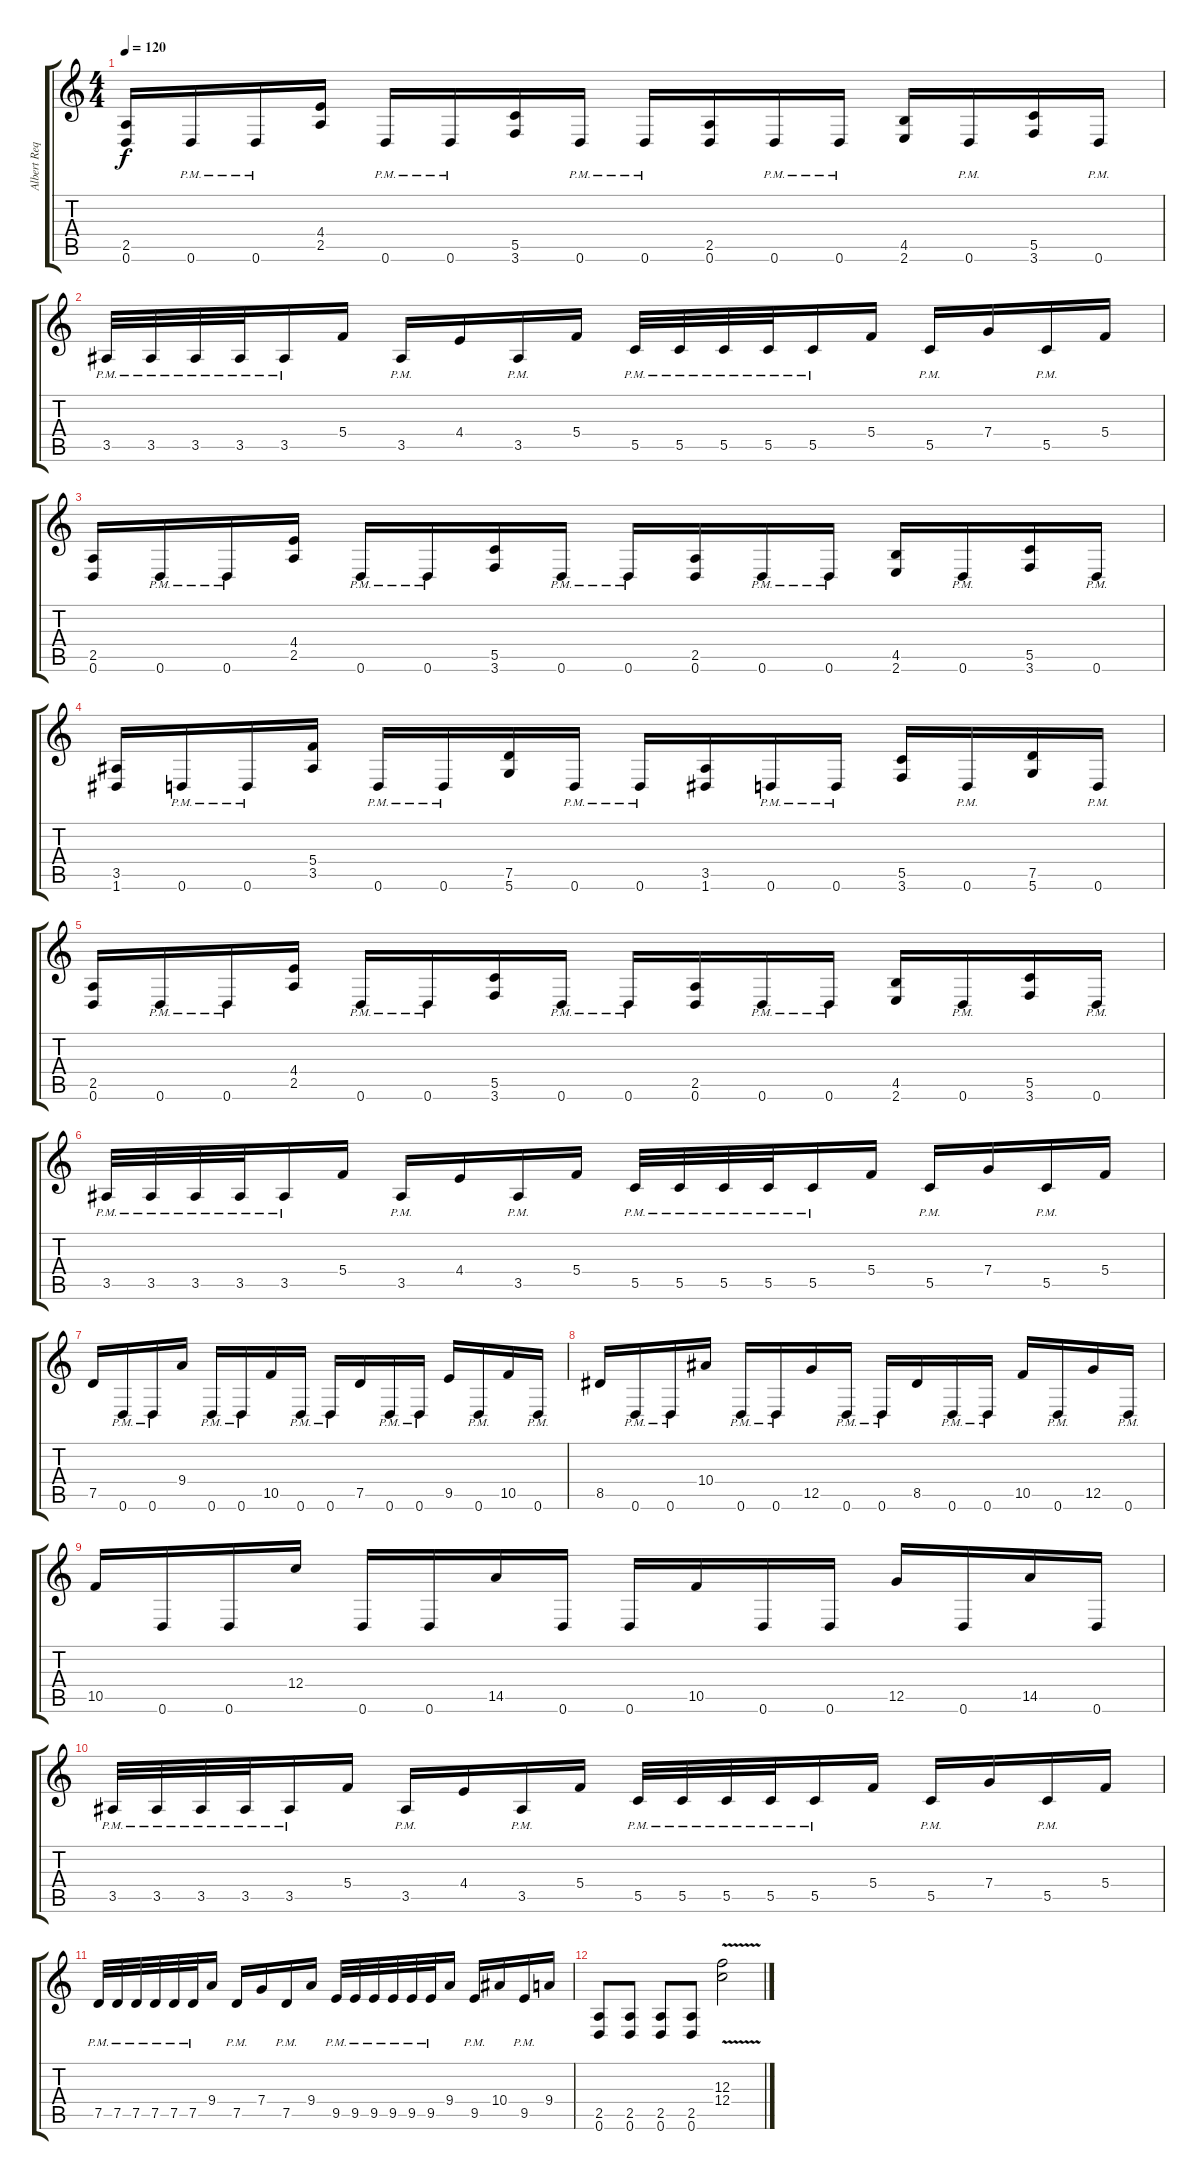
\track ("Albert Requena" "Albert Req") {instrument distortionguitar}
\staff {score tabs}
\tuning (D4 A3 F3 C3 G2 D2) {hide}
\ts (4 4)
\tempo 120
\clef g2
\ks c
(2.5 0.6).16{dy f} 0.6{pm}.16 0.6{pm}.16 (4.4 2.5).16 0.6{pm}.16 0.6{pm}.16 (5.5 3.6).16 0.6{pm}.16 0.6{pm}.16 (2.5 0.6).16 0.6{pm}.16 0.6{pm}.16 (4.5 2.6).16 0.6{pm}.16 (5.5 3.6).16 0.6{pm}.16 |
3.5{pm}.32 3.5{pm}.32 3.5{pm}.32 3.5{pm}.32 3.5{pm}.16 5.4.16 3.5{pm}.16 4.4.16 3.5{pm}.16 5.4.16 5.5{pm}.32 5.5{pm}.32 5.5{pm}.32 5.5{pm}.32 5.5{pm}.16 5.4.16 5.5{pm}.16 7.4.16 5.5{pm}.16 5.4.16 |
(2.5 0.6).16 0.6{pm}.16 0.6{pm}.16 (4.4 2.5).16 0.6{pm}.16 0.6{pm}.16 (5.5 3.6).16 0.6{pm}.16 0.6{pm}.16 (2.5 0.6).16 0.6{pm}.16 0.6{pm}.16 (4.5 2.6).16 0.6{pm}.16 (5.5 3.6).16 0.6{pm}.16 |
(3.5 1.6).16 0.6{pm}.16 0.6{pm}.16 (5.4 3.5).16 0.6{pm}.16 0.6{pm}.16 (7.5 5.6).16 0.6{pm}.16 0.6{pm}.16 (3.5 1.6).16 0.6{pm}.16 0.6{pm}.16 (5.5 3.6).16 0.6{pm}.16 (7.5 5.6).16 0.6{pm}.16 |
(2.5 0.6).16 0.6{pm}.16 0.6{pm}.16 (4.4 2.5).16 0.6{pm}.16 0.6{pm}.16 (5.5 3.6).16 0.6{pm}.16 0.6{pm}.16 (2.5 0.6).16 0.6{pm}.16 0.6{pm}.16 (4.5 2.6).16 0.6{pm}.16 (5.5 3.6).16 0.6{pm}.16 |
3.5{pm}.32 3.5{pm}.32 3.5{pm}.32 3.5{pm}.32 3.5{pm}.16 5.4.16 3.5{pm}.16 4.4.16 3.5{pm}.16 5.4.16 5.5{pm}.32 5.5{pm}.32 5.5{pm}.32 5.5{pm}.32 5.5{pm}.16 5.4.16 5.5{pm}.16 7.4.16 5.5{pm}.16 5.4.16 |
7.5.16 0.6{pm}.16 0.6{pm}.16 9.4.16 0.6{pm}.16 0.6{pm}.16 10.5.16 0.6{pm}.16 0.6{pm}.16 7.5.16 0.6{pm}.16 0.6{pm}.16 9.5.16 0.6{pm}.16 10.5.16 0.6{pm}.16 |
8.5.16 0.6{pm}.16 0.6{pm}.16 10.4.16 0.6{pm}.16 0.6{pm}.16 12.5.16 0.6{pm}.16 0.6{pm}.16 8.5.16 0.6{pm}.16 0.6{pm}.16 10.5.16 0.6{pm}.16 12.5.16 0.6{pm}.16 |
10.5.16 0.6.16 0.6.16 12.4.16 0.6.16 0.6.16 14.5.16 0.6.16 0.6.16 10.5.16 0.6.16 0.6.16 12.5.16 0.6.16 14.5.16 0.6.16 |
3.5{pm}.32 3.5{pm}.32 3.5{pm}.32 3.5{pm}.32 3.5{pm}.16 5.4.16 3.5{pm}.16 4.4.16 3.5{pm}.16 5.4.16 5.5{pm}.32 5.5{pm}.32 5.5{pm}.32 5.5{pm}.32 5.5{pm}.16 5.4.16 5.5{pm}.16 7.4.16 5.5{pm}.16 5.4.16 |
7.5{pm}.32 7.5{pm}.32 7.5{pm}.32 7.5{pm}.32 7.5{pm}.32 7.5{pm}.32 9.4.16 7.5{pm}.16 7.4.16 7.5{pm}.16 9.4.16 9.5{pm}.32 9.5{pm}.32 9.5{pm}.32 9.5{pm}.32 9.5{pm}.32 9.5{pm}.32 9.4.16 9.5{pm}.16 10.4.16 9.5{pm}.16 9.4.16 |
(2.5 0.6).8 (2.5 0.6).8 (2.5 0.6).8 (2.5 0.6).8 (12.3{v} 12.4{v}).2
